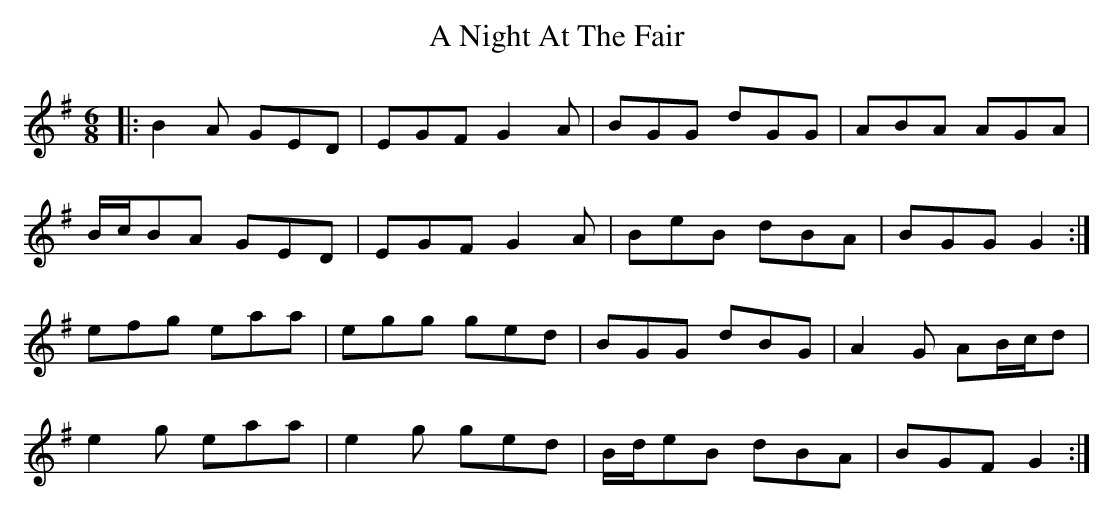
X:1
T: A Night At The Fair
M: 6/8
L: 1/8
K: Gmaj
|:B2 A GED|EGF G2 A|BGG dGG|ABA AGA|
B/c/BA GED|EGF G2 A|BeB dBA|BGG G2:|
efg eaa|egg ged|BGG dBG|A2 G AB/c/d|
e2 g eaa|e2 g ged|B/d/eB dBA|BGF G2:|
